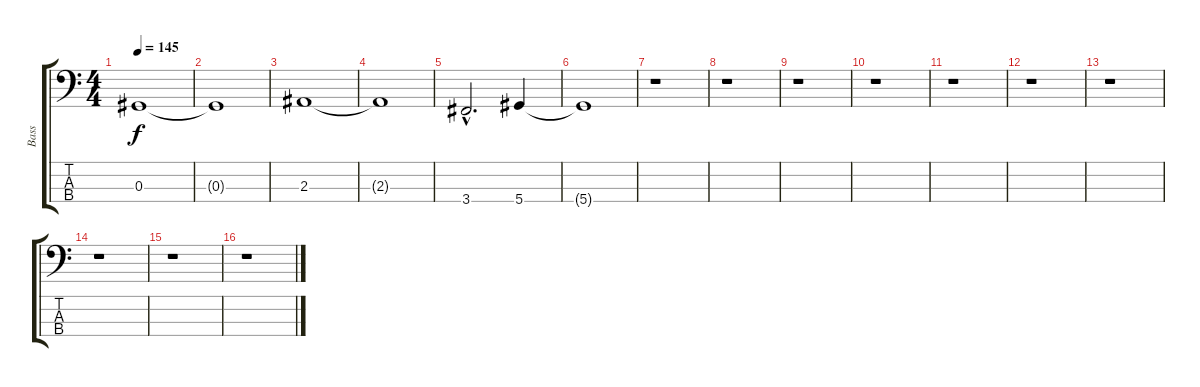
\track ("Bass" "Bass") {instrument acousticbass}
\staff {score tabs}
\tuning (Gb2 Db2 Ab1 Eb1) {hide}
\ts (4 4)
\tempo 145
\clef f4
\ks c
0.3.1{dy f} |
0.3{t}.1 |
2.3.1 |
2.3{t}.1 |
3.4{hac}.2{d} 5.4.4 |
5.4{t}.1 |
r.1 |
r.1 |
r.1 |
r.1 |
r.1 |
r.1 |
r.1 |
r.1 |
r.1 |
r.1
